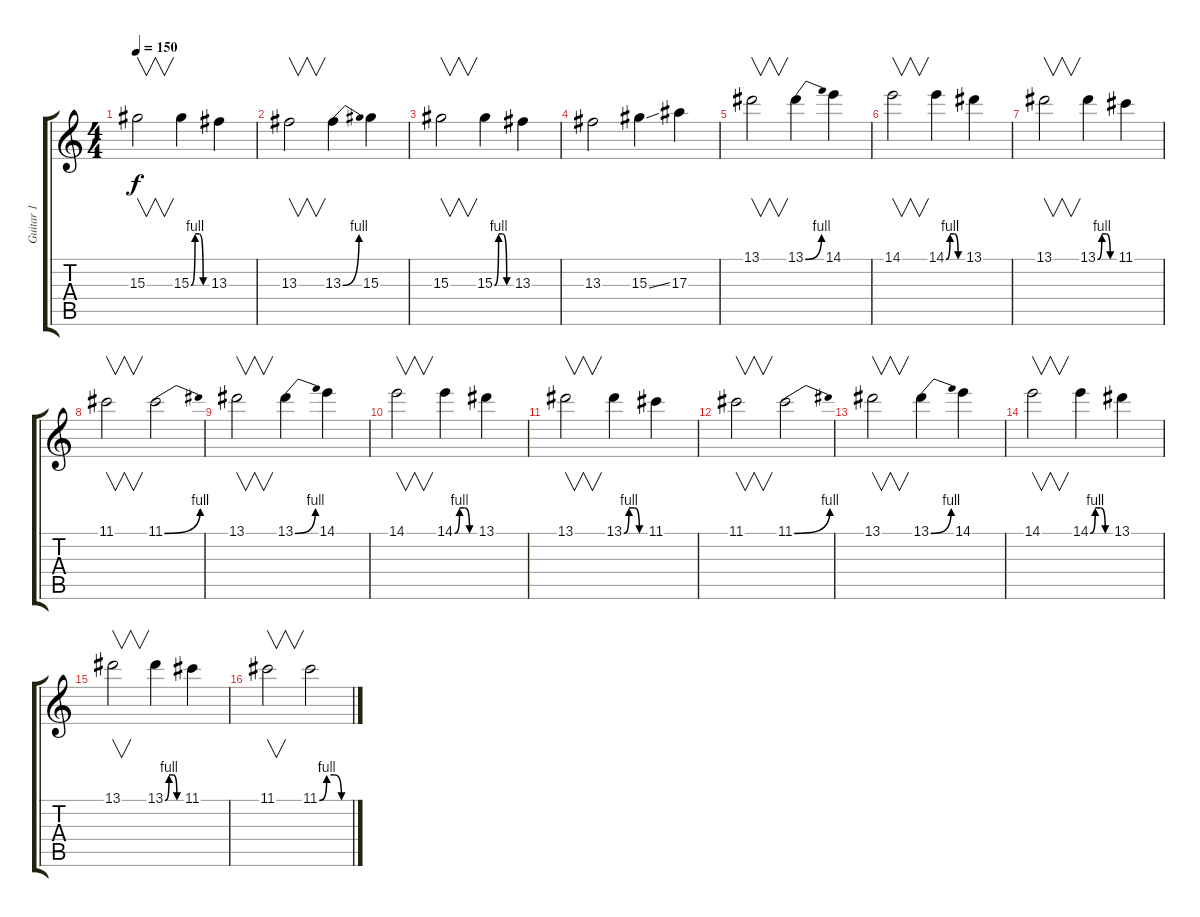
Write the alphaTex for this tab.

\track ("Guitar 1" "Guitar 1") {instrument distortionguitar}
\staff {score tabs}
\tuning (D4 A3 F3 C3 G2 D2) {hide}
\ts (4 4)
\tempo 150
\clef g2
\ks c
15.3.2{v dy f} 15.3{be (custom 0 0 15 4 30 4 45 0 60 0)}.4 13.3.4 |
13.3.2{v} 13.3{be (bend 0 0 60 4)}.4 15.3.4 |
15.3.2{v} 15.3{be (custom 0 0 15 4 30 4 45 0 60 0)}.4 13.3.4 |
13.3.2 15.3{ss}.4 17.3.4 |
13.1.2{v} 13.1{be (bend 0 0 60 4)}.4 14.1.4 |
14.1.2{v} 14.1{be (custom 0 0 15 4 30 4 45 0 60 0)}.4 13.1.4 |
13.1.2{v} 13.1{be (custom 0 0 15 4 30 4 45 0 60 0)}.4 11.1.4 |
11.1.2{v} 11.1{be (bend 0 0 60 4)}.2 |
13.1.2{v} 13.1{be (bend 0 0 60 4)}.4 14.1.4 |
14.1.2{v} 14.1{be (custom 0 0 15 4 30 4 45 0 60 0)}.4 13.1.4 |
13.1.2{v} 13.1{be (custom 0 0 15 4 30 4 45 0 60 0)}.4 11.1.4 |
11.1.2{v} 11.1{be (bend 0 0 60 4)}.2 |
13.1.2{v} 13.1{be (bend 0 0 60 4)}.4 14.1.4 |
14.1.2{v} 14.1{be (custom 0 0 15 4 30 4 45 0 60 0)}.4 13.1.4 |
13.1.2{v} 13.1{be (custom 0 0 15 4 30 4 45 0 60 0)}.4 11.1.4 |
11.1.2{v} 11.1{be (custom 0 0 15 4 30 4 45 0 60 0)}.2
